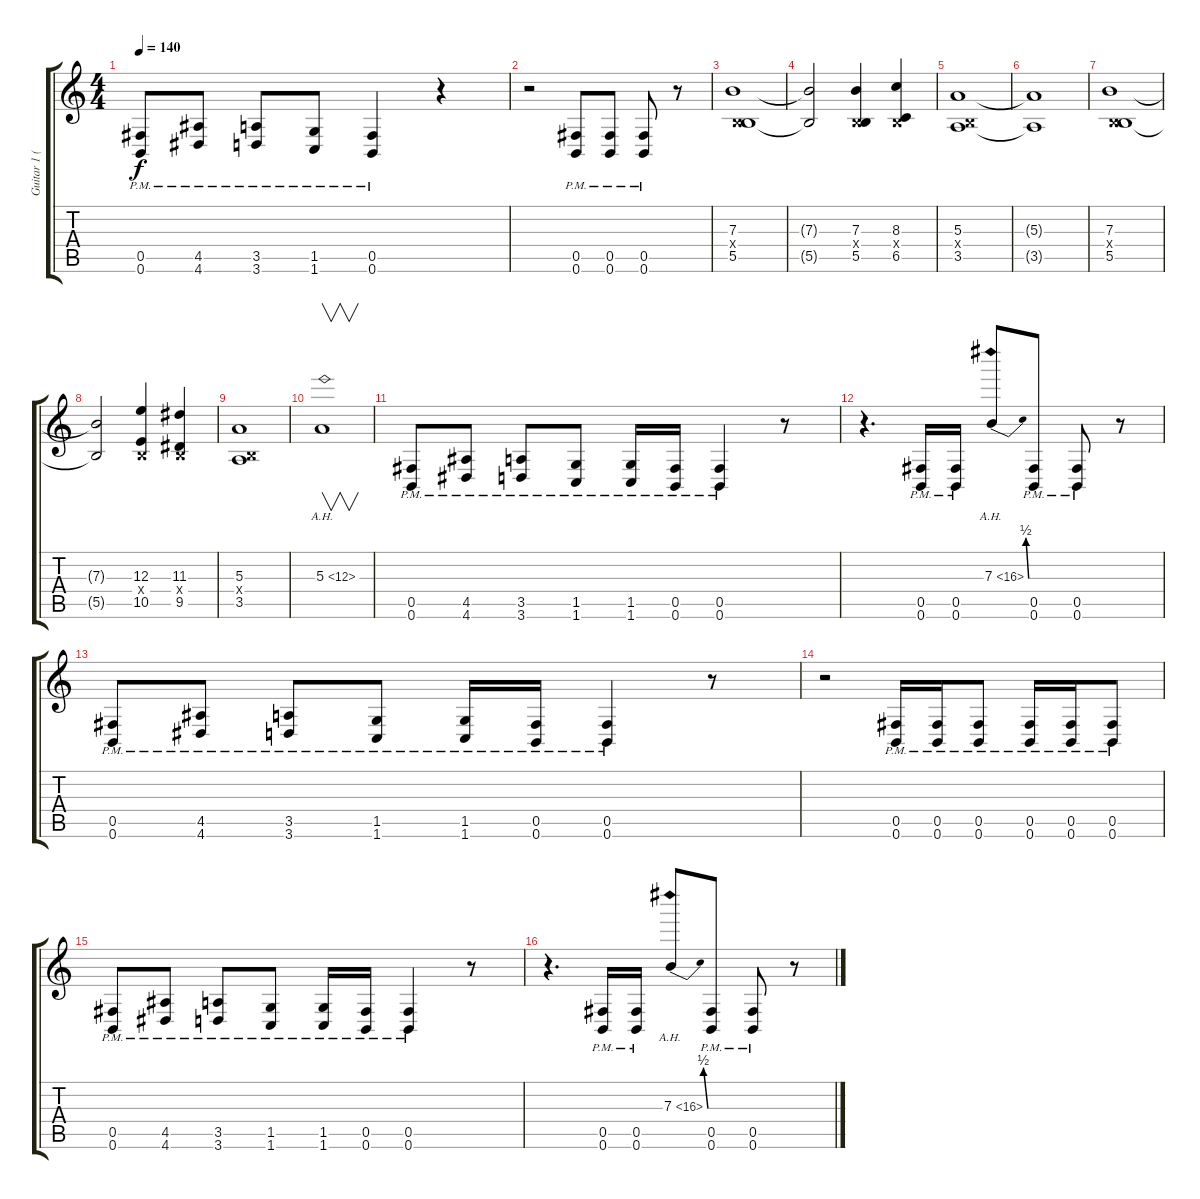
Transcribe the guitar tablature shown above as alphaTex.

\track ("Guitar 1 (Right)" "Guitar 1 (") {instrument distortionguitar}
\staff {score tabs}
\tuning (Db4 Ab3 E3 B2 Gb2 B1) {hide}
\ts (4 4)
\tempo 140
\clef g2
\ks c
(0.5{pm} 0.6{pm}).8{dy f} (4.5{pm} 4.6{pm}).8 (3.5{pm} 3.6{pm}).8 (1.5{pm} 1.6{pm}).8 (0.5{pm} 0.6).4 r.4 |
r.2 (0.5{pm} 0.6).8 (0.5 0.6{pm}).8 (0.5 0.6{pm}).8 r.8 |
(7.3 0.4{x} 5.5).1 |
(7.3{t} 5.5{t}).2 (7.3 0.4{x} 5.5).4 (8.3 0.4{x} 6.5).4 |
(5.3 0.4{x} 3.5).1 |
(5.3{t} 3.5{t}).1 |
(7.3 0.4{x} 5.5).1 |
(7.3{t} 5.5{t}).2 (12.3 0.4{x} 10.5).4 (11.3 0.4{x} 9.5).4 |
(5.3 0.4{x} 3.5).1 |
5.3{ah 7}.1{v} |
(0.5{pm} 0.6{pm}).8 (4.5{pm} 4.6{pm}).8 (3.5{pm} 3.6{pm}).8 (1.5{pm} 1.6{pm}).8 (1.5{pm} 1.6{pm}).16 (0.5{pm} 0.6{pm}).16 (0.5{pm} 0.6{pm}).4 r.8 |
r.4{d} (0.5 0.6{pm}).16 (0.5 0.6{pm}).16 7.3{be (bend 0 0 60 2) ah 9}.8 (0.5 0.6{pm}).8 (0.5 0.6{pm}).8 r.8 |
(0.5{pm} 0.6{pm}).8 (4.5{pm} 4.6{pm}).8 (3.5{pm} 3.6{pm}).8 (1.5{pm} 1.6{pm}).8 (1.5{pm} 1.6{pm}).16 (0.5{pm} 0.6{pm}).16 (0.5{pm} 0.6{pm}).4 r.8 |
r.2 (0.5 0.6{pm}).16 (0.5 0.6{pm}).16 (0.5 0.6{pm}).8 (0.5 0.6{pm}).16 (0.5 0.6{pm}).16 (0.5 0.6{pm}).8 |
(0.5{pm} 0.6{pm}).8 (4.5{pm} 4.6{pm}).8 (3.5{pm} 3.6{pm}).8 (1.5{pm} 1.6{pm}).8 (1.5{pm} 1.6{pm}).16 (0.5{pm} 0.6{pm}).16 (0.5{pm} 0.6{pm}).4 r.8 |
r.4{d} (0.5 0.6{pm}).16 (0.5 0.6{pm}).16 7.3{be (bend 0 0 60 2) ah 9}.8 (0.5 0.6{pm}).8 (0.5 0.6{pm}).8 r.8
